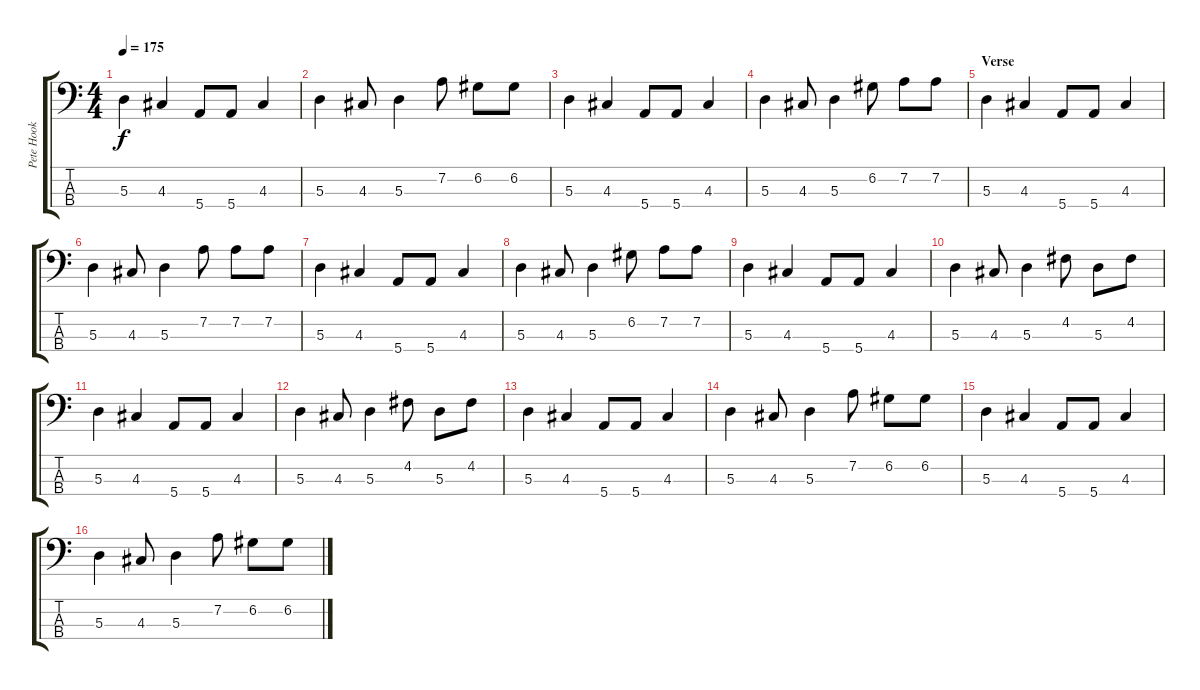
\track ("Pete Hook" "Pete Hook") {instrument electricbasspick}
\staff {score tabs}
\tuning (G2 D2 A1 E1) {hide}
\ts (4 4)
\tempo 175
\clef f4
\ks c
5.3.4{dy f} 4.3.4 5.4.8 5.4.8 4.3.4 |
5.3.4 4.3.8 5.3.4 7.2.8 6.2.8 6.2.8 |
5.3.4 4.3.4 5.4.8 5.4.8 4.3.4 |
5.3.4 4.3.8 5.3.4 6.2.8 7.2.8 7.2.8 |
\section ("" "Verse")
5.3.4 4.3.4 5.4.8 5.4.8 4.3.4 |
5.3.4 4.3.8 5.3.4 7.2.8 7.2.8 7.2.8 |
5.3.4 4.3.4 5.4.8 5.4.8 4.3.4 |
5.3.4 4.3.8 5.3.4 6.2.8 7.2.8 7.2.8 |
5.3.4 4.3.4 5.4.8 5.4.8 4.3.4 |
5.3.4 4.3.8 5.3.4 4.2.8 5.3.8 4.2.8 |
5.3.4 4.3.4 5.4.8 5.4.8 4.3.4 |
5.3.4 4.3.8 5.3.4 4.2.8 5.3.8 4.2.8 |
5.3.4 4.3.4 5.4.8 5.4.8 4.3.4 |
5.3.4 4.3.8 5.3.4 7.2.8 6.2.8 6.2.8 |
5.3.4 4.3.4 5.4.8 5.4.8 4.3.4 |
5.3.4 4.3.8 5.3.4 7.2.8 6.2.8 6.2.8
